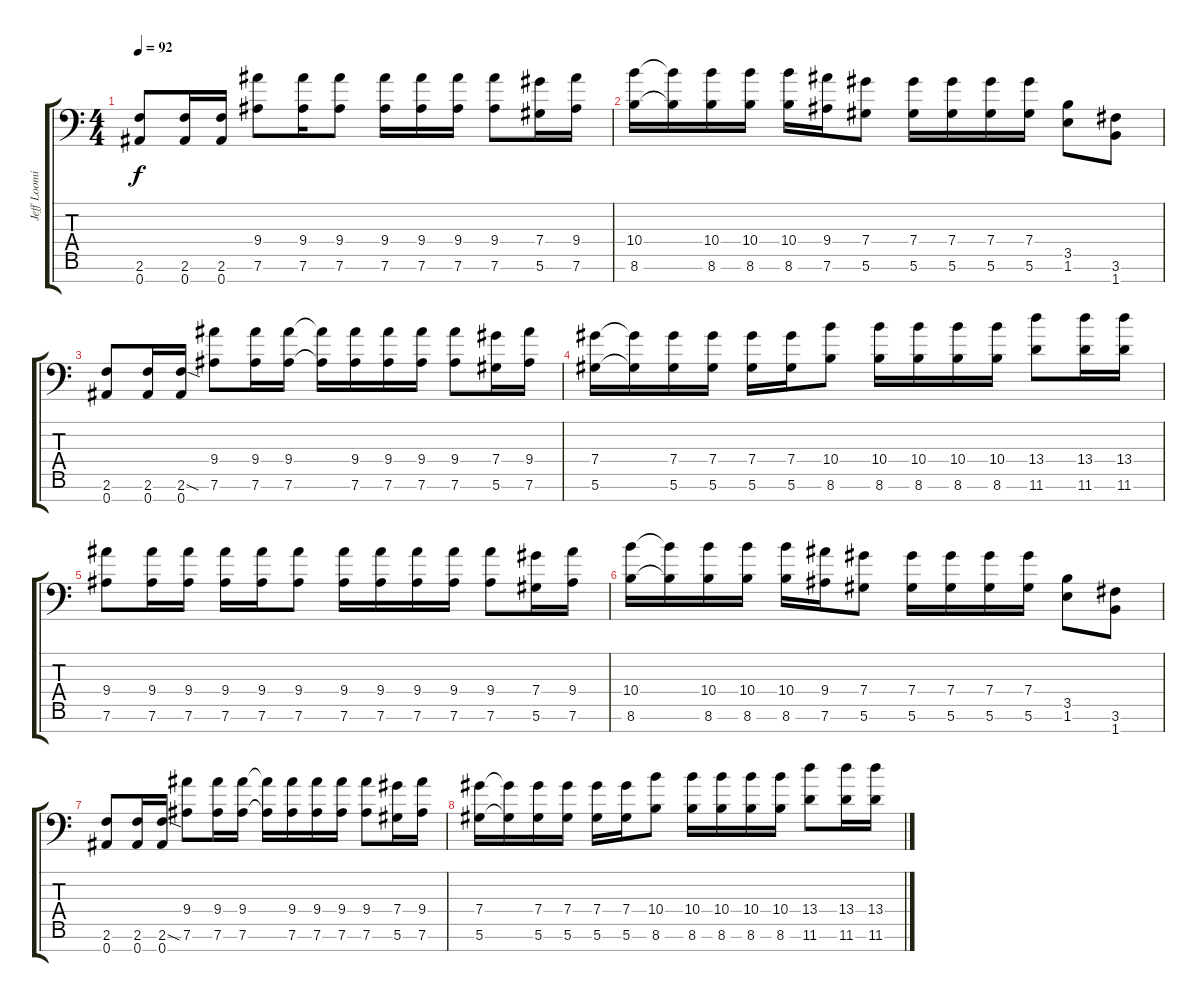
\track ("Jeff Loomis Rythm" "Jeff Loomi") {instrument distortionguitar}
\staff {score tabs}
\tuning (Eb4 Bb3 Gb3 Db3 Ab2 Eb2 Bb1) {hide}
\ts (4 4)
\tempo 92
\clef f4
\ks c
(2.6 0.7).8{dy f} (2.6 0.7).16 (2.6 0.7).16 (9.4 7.6).8 (9.4 7.6).16 (9.4 7.6).8 (9.4 7.6).16 (9.4 7.6).16 (9.4 7.6).16 (9.4 7.6).8 (7.4 5.6).16 (9.4 7.6).16 |
(10.4 8.6).16 (10.4{t} 8.6{t}).16 (10.4 8.6).16 (10.4 8.6).16 (10.4 8.6).16 (9.4 7.6).16 (7.4 5.6).8 (7.4 5.6).16 (7.4 5.6).16 (7.4 5.6).16 (7.4 5.6).16 (3.5 1.6).8 (3.6 1.7).8 |
(2.6 0.7).8 (2.6 0.7).16 (2.6{sod} 0.7).16 (9.4 7.6).8 (9.4 7.6).16 (9.4 7.6).16 (9.4{t} 7.6{t}).16 (9.4 7.6).16 (9.4 7.6).16 (9.4 7.6).16 (9.4 7.6).8 (7.4 5.6).16 (9.4 7.6).16 |
(7.4 5.6).16 (7.4{t} 5.6{t}).16 (7.4 5.6).16 (7.4 5.6).16 (7.4 5.6).16 (7.4 5.6).16 (10.4 8.6).8 (10.4 8.6).16 (10.4 8.6).16 (10.4 8.6).16 (10.4 8.6).16 (13.4 11.6).8 (13.4 11.6).16 (13.4 11.6).16 |
(9.4 7.6).8 (9.4 7.6).16 (9.4 7.6).16 (9.4 7.6).16 (9.4 7.6).16 (9.4 7.6).8 (9.4 7.6).16 (9.4 7.6).16 (9.4 7.6).16 (9.4 7.6).16 (9.4 7.6).8 (7.4 5.6).16 (9.4 7.6).16 |
(10.4 8.6).16 (10.4{t} 8.6{t}).16 (10.4 8.6).16 (10.4 8.6).16 (10.4 8.6).16 (9.4 7.6).16 (7.4 5.6).8 (7.4 5.6).16 (7.4 5.6).16 (7.4 5.6).16 (7.4 5.6).16 (3.5 1.6).8 (3.6 1.7).8 |
(2.6 0.7).8 (2.6 0.7).16 (2.6{sod} 0.7).16 (9.4 7.6).8 (9.4 7.6).16 (9.4 7.6).16 (9.4{t} 7.6{t}).16 (9.4 7.6).16 (9.4 7.6).16 (9.4 7.6).16 (9.4 7.6).8 (7.4 5.6).16 (9.4 7.6).16 |
(7.4 5.6).16 (7.4{t} 5.6{t}).16 (7.4 5.6).16 (7.4 5.6).16 (7.4 5.6).16 (7.4 5.6).16 (10.4 8.6).8 (10.4 8.6).16 (10.4 8.6).16 (10.4 8.6).16 (10.4 8.6).16 (13.4 11.6).8 (13.4 11.6).16 (13.4 11.6).16
